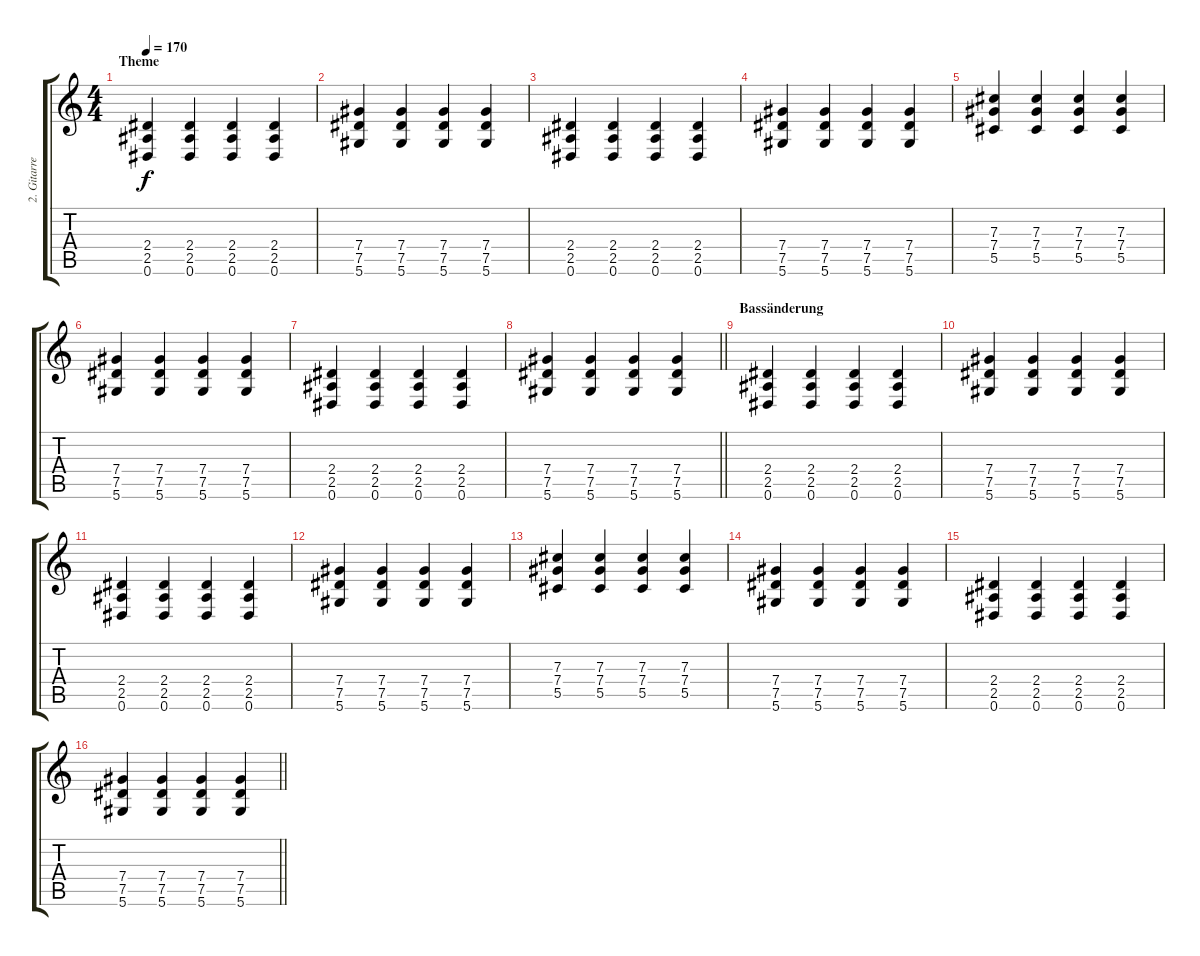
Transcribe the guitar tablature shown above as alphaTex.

\track ("2. Gitarre" "2. Gitarre") {instrument electricguitarmuted}
\staff {score tabs}
\tuning (Eb4 Bb3 Gb3 Db3 Ab2 Eb2) {hide}
\ts (4 4)
\section ("" "Theme")
\tempo 170
\clef g2
\ks c
(2.4 2.5 0.6).4{dy f} (2.4 2.5 0.6).4 (2.4 2.5 0.6).4 (2.4 2.5 0.6).4 |
(7.4 7.5 5.6).4 (7.4 7.5 5.6).4 (7.4 7.5 5.6).4 (7.4 7.5 5.6).4 |
(2.4 2.5 0.6).4 (2.4 2.5 0.6).4 (2.4 2.5 0.6).4 (2.4 2.5 0.6).4 |
(7.4 7.5 5.6).4 (7.4 7.5 5.6).4 (7.4 7.5 5.6).4 (7.4 7.5 5.6).4 |
(7.3 7.4 5.5).4 (7.3 7.4 5.5).4 (7.3 7.4 5.5).4 (7.3 7.4 5.5).4 |
(7.4 7.5 5.6).4 (7.4 7.5 5.6).4 (7.4 7.5 5.6).4 (7.4 7.5 5.6).4 |
(2.4 2.5 0.6).4 (2.4 2.5 0.6).4 (2.4 2.5 0.6).4 (2.4 2.5 0.6).4 |
\barLineRight lightlight
(7.4 7.5 5.6).4 (7.4 7.5 5.6).4 (7.4 7.5 5.6).4 (7.4 7.5 5.6).4 |
\section ("" "Bassänderung")
(2.4 2.5 0.6).4 (2.4 2.5 0.6).4 (2.4 2.5 0.6).4 (2.4 2.5 0.6).4 |
(7.4 7.5 5.6).4 (7.4 7.5 5.6).4 (7.4 7.5 5.6).4 (7.4 7.5 5.6).4 |
(2.4 2.5 0.6).4 (2.4 2.5 0.6).4 (2.4 2.5 0.6).4 (2.4 2.5 0.6).4 |
(7.4 7.5 5.6).4 (7.4 7.5 5.6).4 (7.4 7.5 5.6).4 (7.4 7.5 5.6).4 |
(7.3 7.4 5.5).4 (7.3 7.4 5.5).4 (7.3 7.4 5.5).4 (7.3 7.4 5.5).4 |
(7.4 7.5 5.6).4 (7.4 7.5 5.6).4 (7.4 7.5 5.6).4 (7.4 7.5 5.6).4 |
(2.4 2.5 0.6).4 (2.4 2.5 0.6).4 (2.4 2.5 0.6).4 (2.4 2.5 0.6).4 |
\barLineRight lightlight
(7.4 7.5 5.6).4 (7.4 7.5 5.6).4 (7.4 7.5 5.6).4 (7.4 7.5 5.6).4
